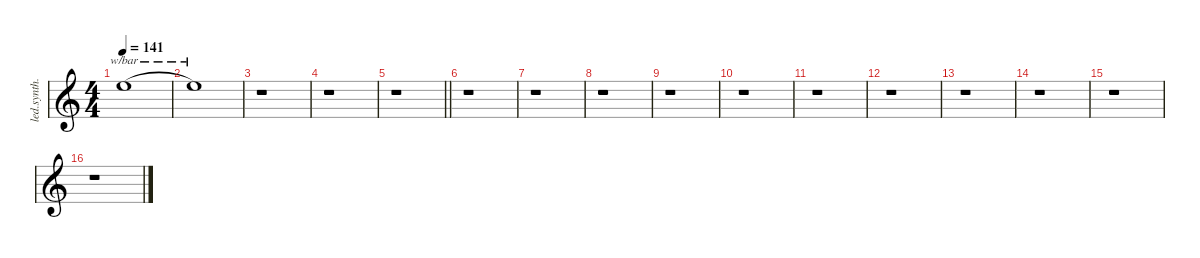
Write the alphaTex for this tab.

\defaultSystemsLayout 4
\hideDynamics
\bracketExtendMode nobrackets
\otherSystemsTrackNameOrientation horizontal
\track ("Siren" "led.synth.") {instrument lead3calliope}
\staff {score}
\tuning (E4 B3 G3 D3 A2 E2)
\ts (4 4)
\tempo 141
\clef g2
\ks c
12.1{t}.1{tbe (hold default 0 0 60 0) dy f beam Down} |
12.1{t}.1{tbe (hold default 0 0 60 0) beam Down} |
r.1{beam Down} |
r.1{beam Down} |
\barLineRight lightlight
r.1{beam Down} |
r.1{beam Down} |
r.1{beam Down} |
r.1{beam Down} |
r.1{beam Down} |
r.1{beam Down} |
r.1{beam Down} |
r.1{beam Down} |
r.1{beam Down} |
r.1{beam Down} |
r.1{beam Down} |
r.1{beam Down}
